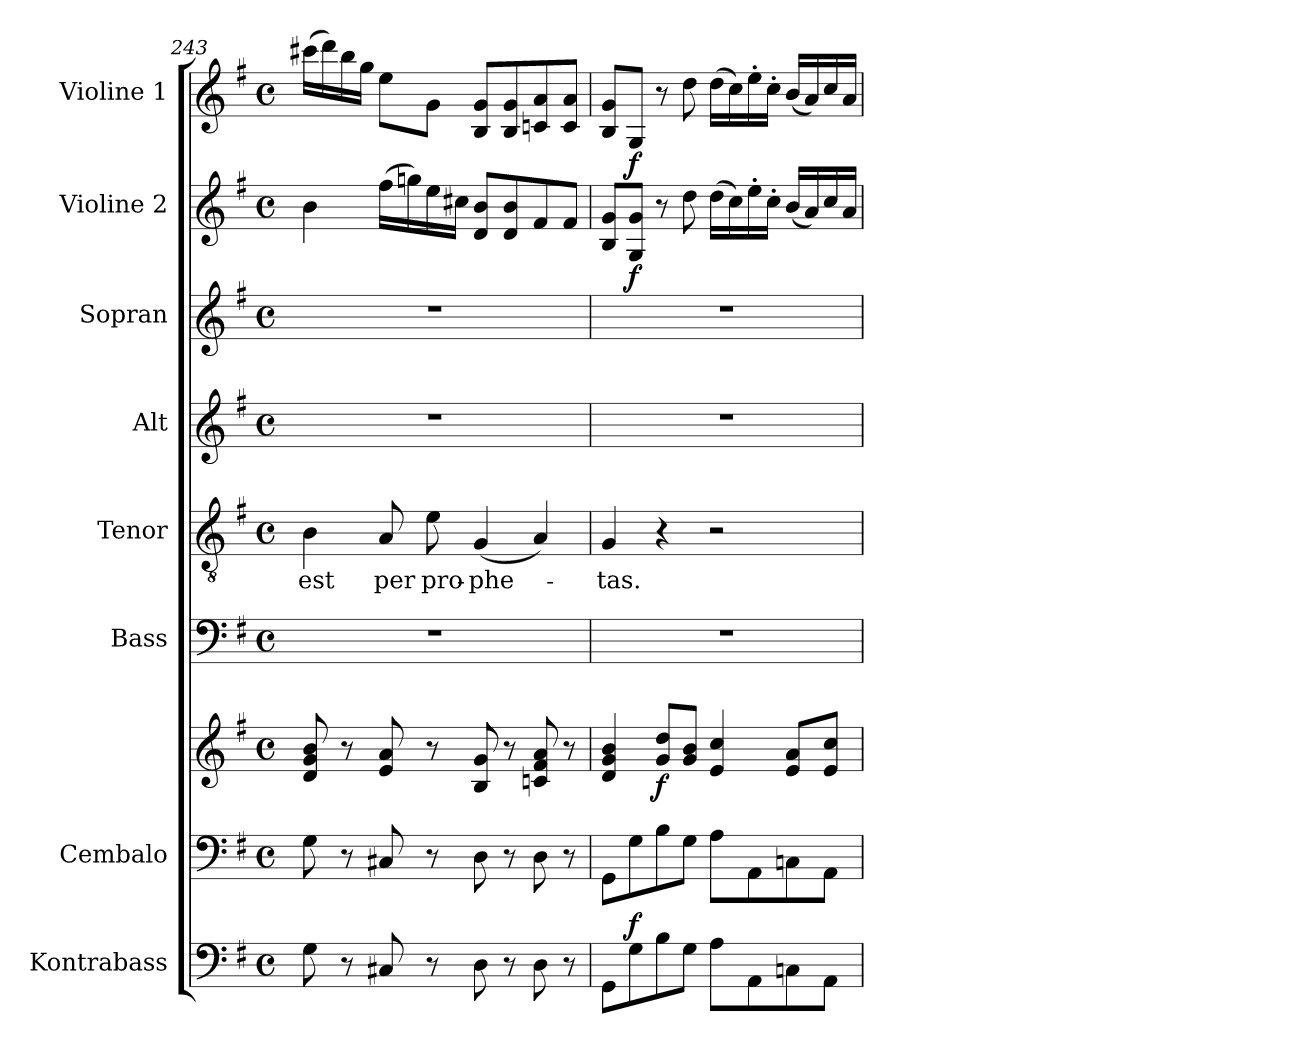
**kern	**dynam	**kern	**kern	**dynam	**kern	**kern	**text	**kern	**kern	**kern	**dynam	**kern	**dynam
*part8	*part8	*part7	*part7	*part7	*part6	*part5	*part5	*part4	*part3	*part2	*part2	*part1	*part1
*staff9	*staff9	*staff8	*staff7	*staff7/8	*staff6	*staff5	*staff5	*staff4	*staff3	*staff2	*staff2	*staff1	*staff1
*I"Kontrabass	*	*I"Cembalo	*	*	*I"Bass	*I"Tenor	*	*I"Alt	*I"Sopran	*I"Violine 2	*	*I"Violine 1	*
*I'Kb.	*	*I'Cemb.	*	*	*I'B.	*I'T.	*	*I'A.	*I'S.	*I'Vl. 2	*	*I'Vl. 1	*
*clefF4	*	*clefF4	*clefG2	*	*clefF4	*clefGv2	*	*clefG2	*clefG2	*clefG2	*	*clefG2	*
*ITrd7c12	*	*	*	*	*	*	*	*	*	*	*	*	*
*k[f#]	*	*k[f#]	*k[f#]	*	*k[f#]	*k[f#]	*	*k[f#]	*k[f#]	*k[f#]	*	*k[f#]	*
*G:	*	*G:	*G:	*	*G:	*G:	*	*G:	*G:	*G:	*	*G:	*
*M4/4	*	*M4/4	*M4/4	*	*M4/4	*M4/4	*	*M4/4	*M4/4	*M4/4	*	*M4/4	*
*met(c)	*	*met(c)	*met(c)	*	*met(c)	*met(c)	*	*met(c)	*met(c)	*met(c)	*	*met(c)	*
=243	=243	=243	=243	=243	=243	=243	=243	=243	=243	=243	=243	=243	=243
!	!	!	!	!	!	!	!LO:LY:b	!	!	!	!	!	!
8GG\	.	8G\	8d/ 8g/ 8b/	.	1r	4B\	est	1r	1r	4b\	.	(>16ccc#X\LL	.
.	.	.	.	.	.	.	.	.	.	.	.	16ddd\)	.
8r	.	8r	8r	.	.	.	.	.	.	.	.	16bb\	.
.	.	.	.	.	.	.	.	.	.	.	.	16gg\JJ	.
!	!	!	!	!	!	!	!LO:LY:b	!	!	!	!	!	!
8CC#X/	.	8C#X/	8e/ 8a/	.	.	8A/	per	.	.	(>16ff#\LL	.	8ee\L	.
.	.	.	.	.	.	.	.	.	.	16ggn\)	.	.	.
!	!	!	!	!	!	!	!LO:LY:b	!	!	!	!	!	!
8r	.	8r	8r	.	.	8e\	pro-	.	.	16ee\	.	8g\J	.
.	.	.	.	.	.	.	.	.	.	16cc#X\JJ	.	.	.
!	!	!	!	!	!	!	!LO:LY:b	!	!	!	!	!	!
8DD\	.	8D\	8B/ 8g/	.	.	(<4G/	-phe-	.	.	8d/ 8b/L	.	8B/ 8g/L	.
8r	.	8r	8r	.	.	.	.	.	.	8d/ 8b/	.	8B/ 8g/	.
8DD\	.	8D\	8cn/ 8f#/ 8a/	.	.	4A/)	.	.	.	8f#/	.	8cn/ 8a/	.
8r	.	8r	8r	.	.	.	.	.	.	8f#/J	.	8c/ 8a/J	.
!!LO:PB:g=z
=244	=244	=244	=244	=244	=244	=244	=244	=244	=244	=244	=244	=244	=244
!	!	!	!	!	!	!	!LO:LY:b	!	!	!	!	!	!
8GGG\L	.	8GG\L	4d/ 4g/ 4b/	.	1r	4G/	-tas.	1r	1r	8B/ 8g/L	.	8B/ 8g/L	.
!	!LO:DY:a	!	!	!	!	!	!	!	!	!	!LO:DY:b	!	!LO:DY:b
8GG\	f	8G\	.	.	.	.	.	.	.	8G/ 8g/J	f	8G/J	f
!	!	!	!	!LO:DY:b	!	!	!	!	!	!	!	!	!
8BB\	.	8B\	8g/ 8dd/L	f	.	4r	.	.	.	8r	.	8r	.
8GG\J	.	8G\J	8g/ 8b/J	.	.	.	.	.	.	8dd\	.	8dd\	.
8AA\L	.	8A\L	4e/ 4cc/	.	.	2r	.	.	.	(>16dd\LL	.	(>16dd\LL	.
.	.	.	.	.	.	.	.	.	.	16cc\)	.	16cc\)	.
8AAA\	.	8AA\	.	.	.	.	.	.	.	16ee'>\	.	16ee'>\	.
.	.	.	.	.	.	.	.	.	.	16cc'>\JJ	.	16cc'>\JJ	.
8CCn\	.	8Cn\	8e/ 8a/L	.	.	.	.	.	.	(<16b/LL	.	(<16b/LL	.
.	.	.	.	.	.	.	.	.	.	16a/)	.	16a/)	.
8AAA\J	.	8AA\J	8e/ 8cc/J	.	.	.	.	.	.	16cc/	.	16cc/	.
.	.	.	.	.	.	.	.	.	.	16a/JJ	.	16a/JJ	.
=	=	=	=	=	=	=	=	=	=	=	=	=	=
*-	*-	*-	*-	*-	*-	*-	*-	*-	*-	*-	*-	*-	*-
